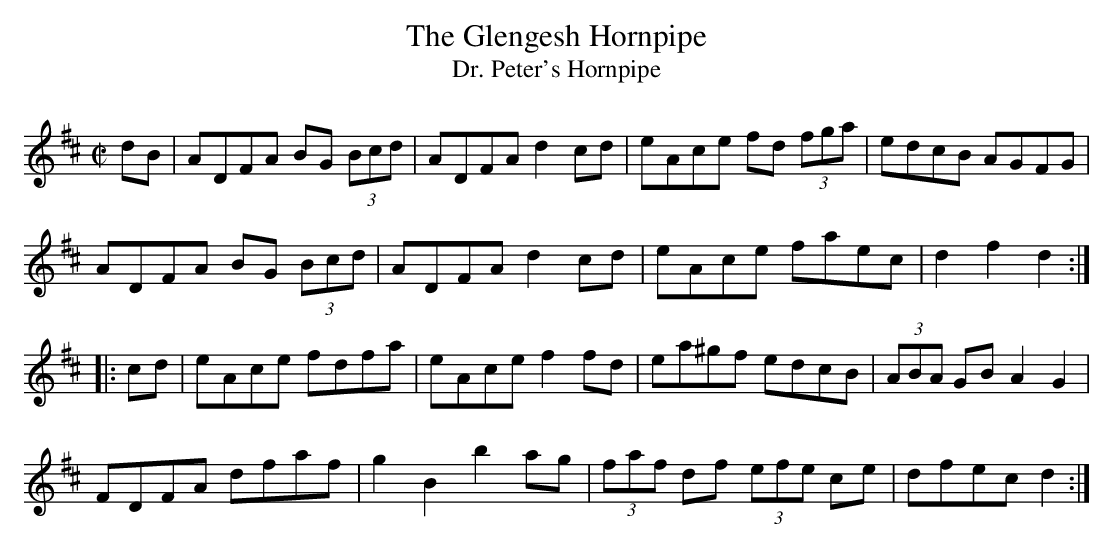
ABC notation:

X:1
T:Glengesh Hornpipe, The
T:Dr. Peter's Hornpipe
M:C|
L:1/8
K:D
dB|ADFA BG (3Bcd|ADFA d2cd|eAce fd (3fga|edcB AGFG|
ADFA BG (3Bcd|ADFA d2cd|eAce faec|d2f2 d2:|
|:cd|eAce fdfa|eAce f2fd|ea^gf edcB|(3ABA GB A2G2|
FDFA dfaf|g2B2 b2ag|(3faf df (3efe ce|dfec d2:|
